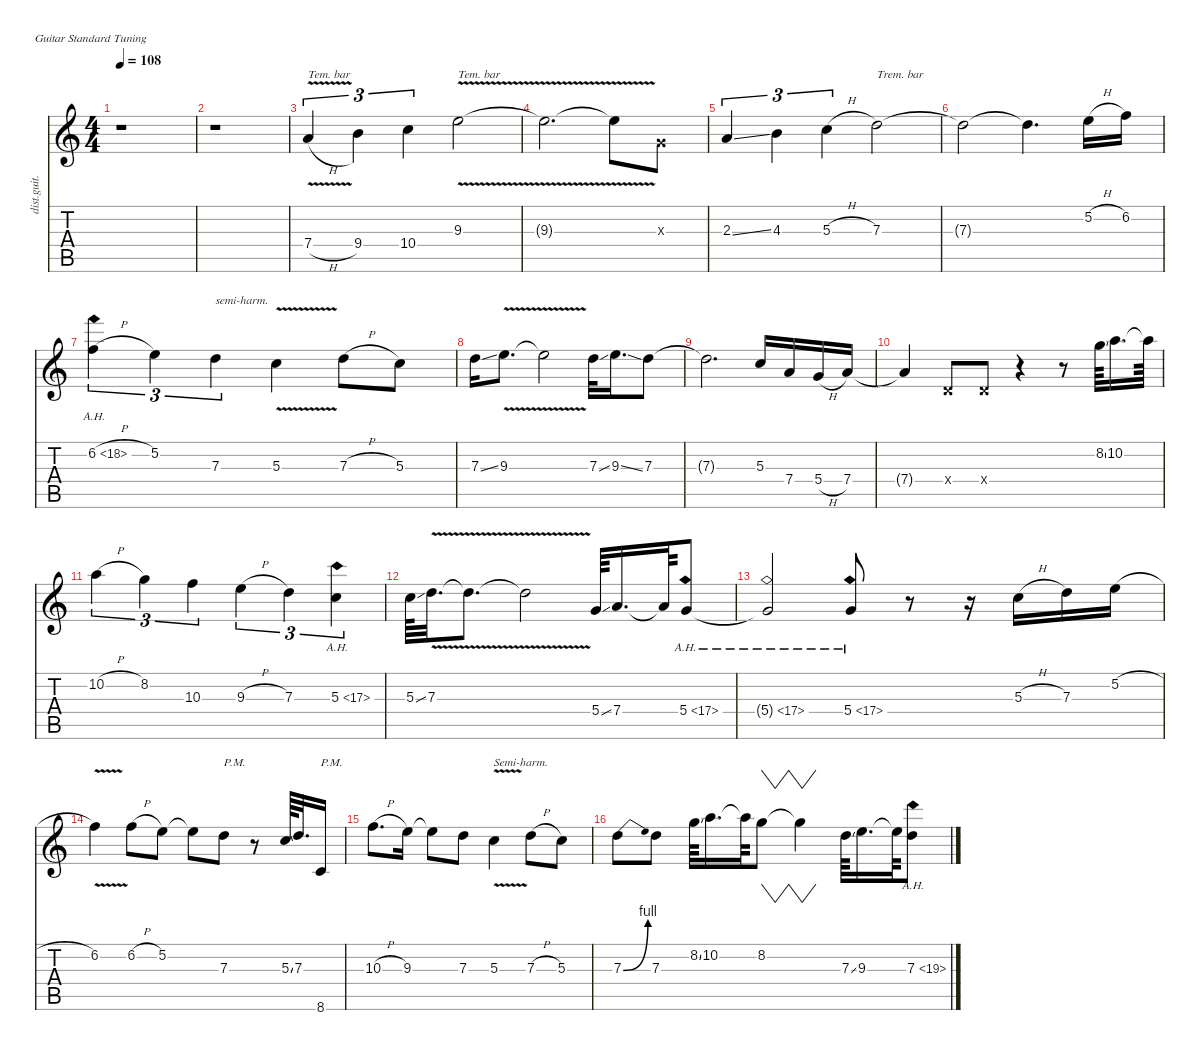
\defaultSystemsLayout 4
\hideDynamics
\bracketExtendMode nobrackets
\otherSystemsTrackNameOrientation horizontal
\track ("Distortion Guitar 2" "dist.guit.") {instrument distortionguitar}
\staff {score tabs}
\tuning (E4 B3 G3 D3 A2 E2)
\ts (4 4)
\tempo 108
\clef g2
\ks c
r.1{dy f} |
r.1 |
7.4{v h}.4{tu (3 2) txt "Tem. bar"} 9.4.4{tu (3 2)} 10.4.4{tu (3 2)} 9.3{v}.2{txt "Tem. bar"} |
9.3{v t}.2{d} 9.3{v t}.8 0.3{x}.8 |
2.3{ss}.4{tu (3 2)} 4.3.4{tu (3 2)} 5.3{h}.4{tu (3 2)} 7.3.2{txt "Trem. bar"} |
7.3{t}.2 7.3{t}.4{d} 5.2{h}.16 6.2.16 |
6.2{ah 12 h}.4{tu (3 2)} 5.2.4{tu (3 2)} 7.3.4{tu (3 2) txt "semi-harm."} 5.3{v}.4 7.3{h}.8 5.3.8 |
7.3{ss}.16 9.3{v}.8{d} 9.3{v t}.2 7.3{ss}.32 9.3{ss}.16{d} 7.3.8 |
7.3{t}.2{d} 5.3.16 7.4.16 5.4{h}.16 7.4.16 |
7.4{t}.4 0.4{x}.8 0.4{x}.8 r.4 r.8 8.2{ss}.64 10.2.16{d} 10.2{t}.64 |
10.2{h}.4{tu (3 2)} 8.2.4{tu (3 2)} 10.3.4{tu (3 2)} 9.3{h}.4{tu (3 2)} 7.3.4{tu (3 2)} 5.3{ah 12}.4{tu (3 2)} |
5.3{ss}.64 7.3{v}.32{d} 7.3{v t}.8{d} 7.3{v t}.2 5.4{ss}.64 7.4.16{d} 7.4{t}.64 5.4{ah 12}.8 |
5.4{ah 12 t}.2 5.4{ah 12}.8 r.8 r.16 5.3{h}.16 7.3.16 5.2{h}.16 |
6.2{v}.4 6.2{h}.8 5.2.8 5.2{t}.8 7.3.8{txt "P.M."} r.8 5.3{ss}.64 7.3.32{d} 8.6.16{txt "P.M."} |
10.3{h}.8{d} 9.3.16 9.3{t}.8 7.3.8 5.3{v}.4{txt "Semi-harm."} 7.3{h}.8 5.3.8 |
7.3{be (bend 0 0 30 4)}.8 7.3.8 8.2{ss}.64 10.2.16{d} 10.2{t}.64 8.2.8{vw} 8.2{t}.4{vw} 7.3{ss}.64 9.3.16{d} 9.3{t}.64 7.3{ah 12}.8
